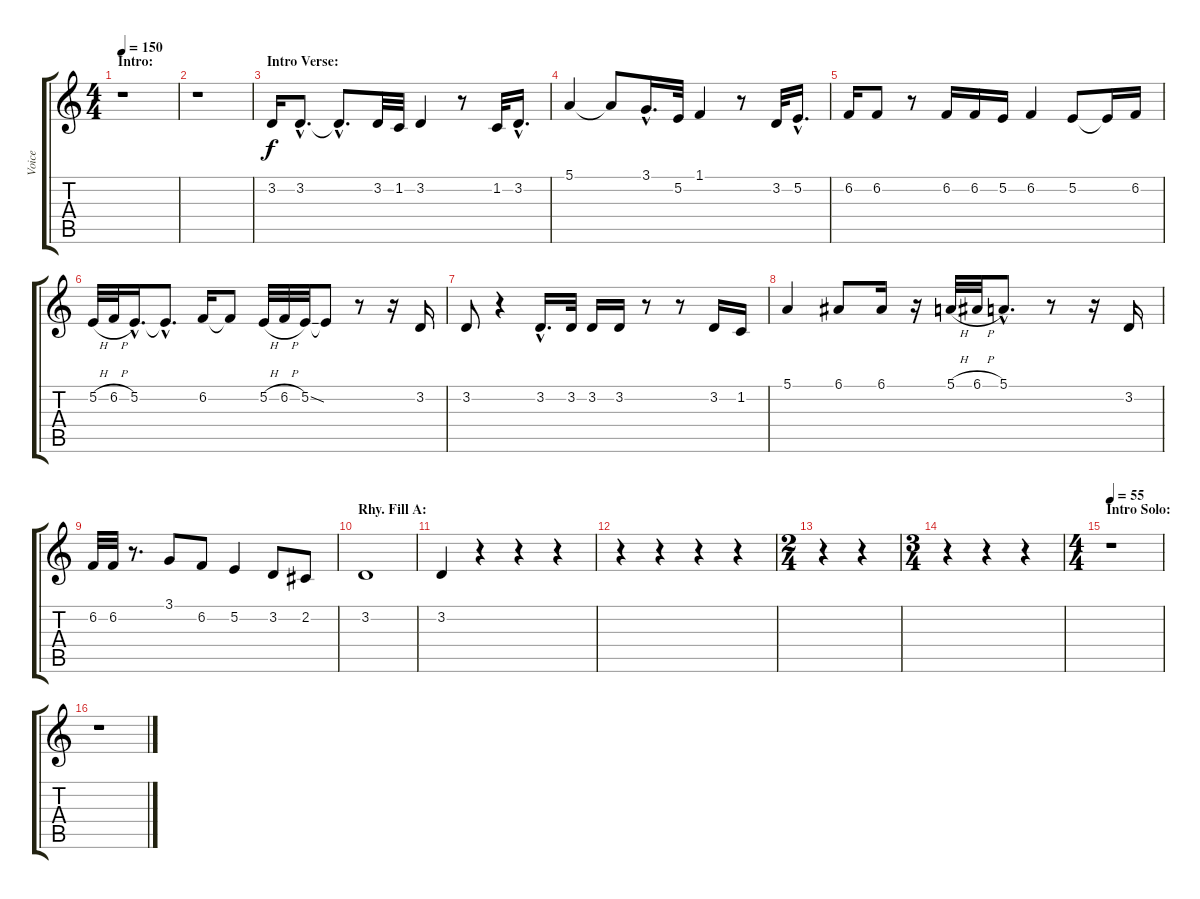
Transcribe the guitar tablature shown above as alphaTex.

\track ("Voice" "Voice") {instrument oboe}
\staff {score tabs}
\tuning (E4 B3 G3 D3 A2 E2) {hide}
\ts (4 4)
\section ("" "Intro:")
\tempo 150
\tempo 50
\tempo 150
\clef g2
\ks c
r.1{dy f instrument oboe} |
r.1 |
\section ("" "Intro Verse:")
3.2.16 3.2{hac}.8{d} 3.2{hac t}.8{d} 3.2.32 1.2.32 3.2.4 r.8 1.2.32 3.2{hac}.16{d} |
5.1.4 5.1{t}.8 3.1{hac}.16{d} 5.2.32 1.1.4 r.8 3.2.32 5.2{hac}.16{d} |
6.2.16 6.2.8 r.8 6.2.16 6.2.16 5.2.16 6.2.4 5.2.8 5.2{t}.16 6.2.16 |
5.2{h}.32 6.2{h}.32 5.2{hac}.16{d} 5.2{hac t}.8{d} 6.2.16 6.2{t}.8 5.2{h}.32 6.2{h}.32 5.2{ss}.32 5.2{t}.8 r.8 r.16 3.2.16 |
3.2.8 r.4 3.2{hac}.16{d} 3.2.32 3.2.16 3.2.16 r.8 r.8 3.2.16 1.2.16 |
5.1.4 6.1.8 6.1.16 r.16 5.1{h}.32 6.1{h}.32 5.1{hac}.8{d} r.8 r.16 3.2.16 |
6.2.32 6.2.32 r.8{d} 3.1.8 6.2.8 5.2.4 3.2.8 2.2.8 |
\section ("" "Rhy. Fill A:")
3.2.1 |
3.2.4 r.4 r.4 r.4 |
r.4 r.4 r.4 r.4 |
\ts (2 4)
r.4 r.4 |
\ts (3 4)
r.4 r.4 r.4 |
\ts (4 4)
\section ("" "Intro Solo:")
\tempo 55
r.1 |
r.1
